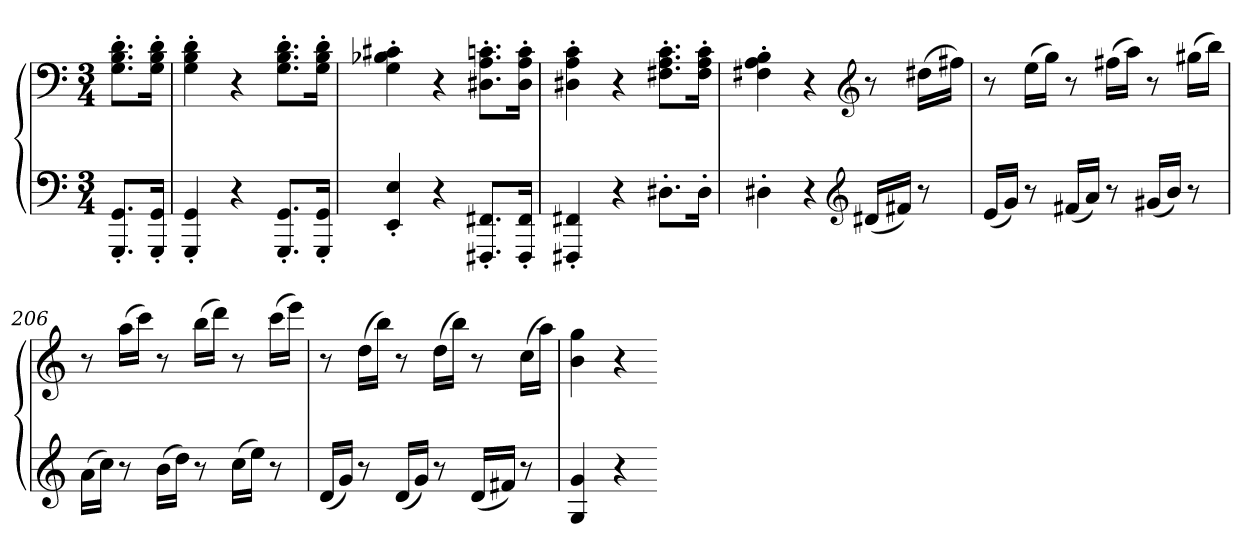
**kern	**kern
*part1	*part1
*staff2	*staff1
*clefF4	*clefF4
*k[]	*k[]
*C:	*C:
*M3/4	*M3/4
=	=
8.GGG' 8.GG'L	8.G' 8.B' 8.d'L
16GGG' 16GG'Jk	16G' 16B' 16d'Jk
=201	=201
4GGG' 4GG'	4G' 4B' 4d'
4r	4r
8.GGG' 8.GG'L	8.G' 8.B' 8.d'L
16GGG' 16GG'Jk	16G' 16B' 16d'Jk
=202	=202
4EE' 4E'	4G' 4B-X' 4c#X'
4r	4r
8.FFF#X' 8.FF#X'L	8.D#X' 8.A' 8.cn'L
16FFF#' 16FF#'Jk	16D#' 16A' 16c'Jk
=203	=203
4FFF#X' 4FF#X'	4D#X' 4A' 4c'
4r	4r
8.D#X'L	8.F#X' 8.A' 8.c'L
16D#'Jk	16F#' 16A' 16c'Jk
=204	=204
4D#X'	4F#X' 4A' 4B'
4r	4r
*clefG2	*clefG2
(16d#XLL	8r
16f#XJJ)	.
8r	(16dd#XLL
.	16ff#XJJ)
=205	=205
(16eLL	8r
16gJJ)	.
8r	(16eeLL
.	16ggJJ)
(16f#XLL	8r
16aJJ)	.
8r	(16ff#XLL
.	16aaJJ)
(16g#XLL	8r
16bJJ)	.
8r	(16gg#XLL
.	16bbJJ)
=206	=206
(16aLL	8r
16ccJJ)	.
8r	(16aaLL
.	16cccJJ)
(16bLL	8r
16ddJJ)	.
8r	(16bbLL
.	16dddJJ)
(16ccLL	8r
16eeJJ)	.
8r	(16cccLL
.	16eeeJJ)
=207	=207
(16dLL	8r
16gJJ)	.
8r	(16ddLL
.	16bbJJ)
(16dLL	8r
16gJJ)	.
8r	(16ddLL
.	16bbJJ)
(16dLL	8r
16f#XJJ)	.
8r	(16ccLL
.	16aaJJ)
=208	=208
4G 4g	4b 4gg
4r	4r
=-	=-
*-	*-
